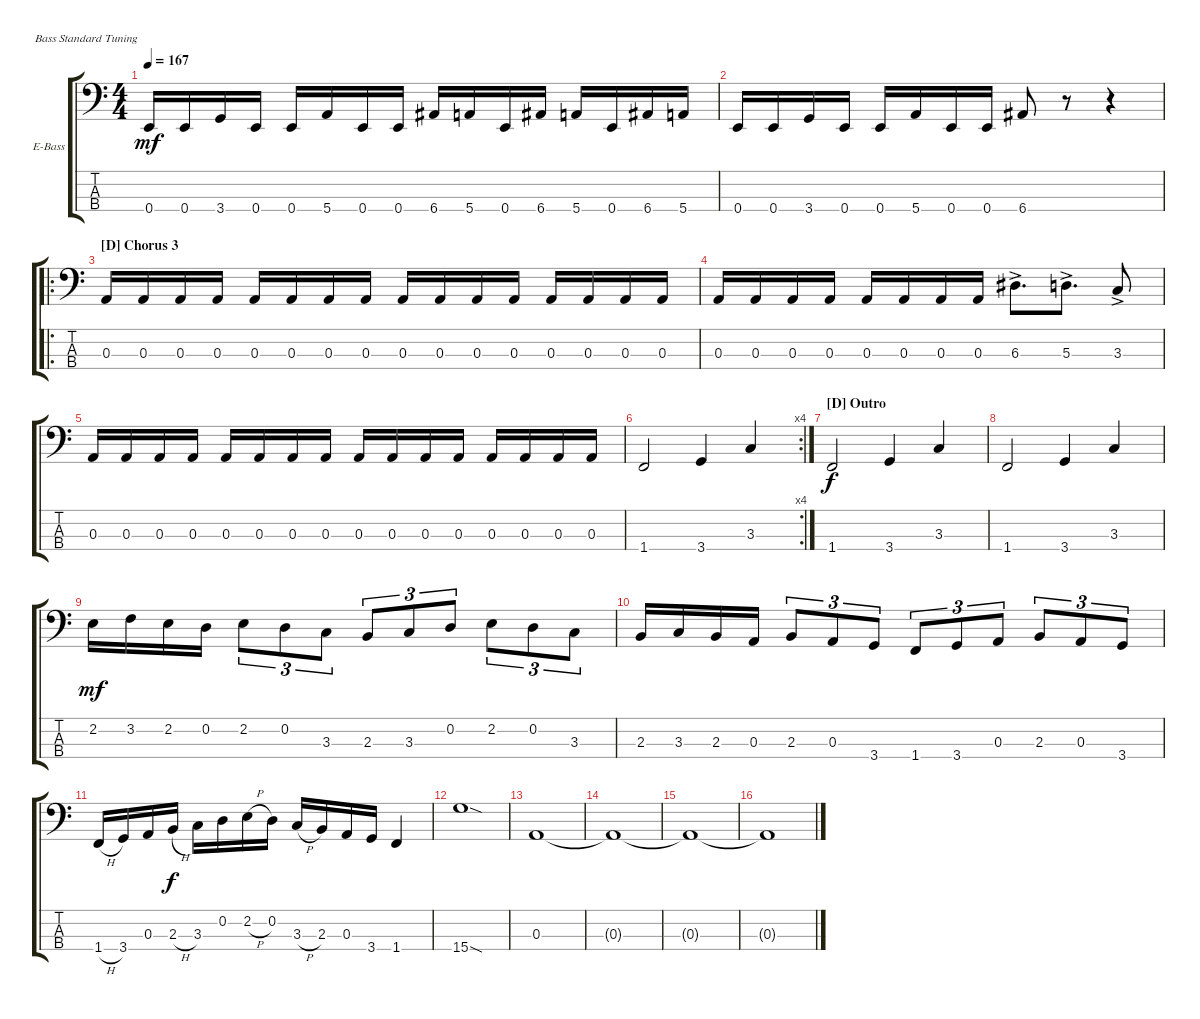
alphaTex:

\defaultSystemsLayout 4
\bracketExtendMode groupsimilarinstruments
\firstSystemTrackNameOrientation horizontal
\otherSystemsTrackNameOrientation horizontal
\track ("Electric Bass" "E-Bass") {instrument electricbassfinger}
\staff {score tabs}
\tuning (G2 D2 A1 E1)
\ts (4 4)
\tempo 167
\clef f4
\ks c
0.4.16{dy mf} 0.4.16 3.4.16 0.4.16 0.4.16 5.4.16 0.4.16 0.4.16 6.4.16 5.4.16 0.4.16 6.4.16 5.4.16 0.4.16 6.4.16 5.4.16 |
0.4.16 0.4.16 3.4.16 0.4.16 0.4.16 5.4.16 0.4.16 0.4.16 6.4.8 r.8 r.4 |
\ro
\section ("D" "Chorus 3")
0.3.16 0.3.16 0.3.16 0.3.16 0.3.16 0.3.16 0.3.16 0.3.16 0.3.16 0.3.16 0.3.16 0.3.16 0.3.16 0.3.16 0.3.16 0.3.16 |
0.3.16 0.3.16 0.3.16 0.3.16 0.3.16 0.3.16 0.3.16 0.3.16 6.3{ac}.8{d} 5.3{ac}.8{d} 3.3{ac}.8 |
0.3.16 0.3.16 0.3.16 0.3.16 0.3.16 0.3.16 0.3.16 0.3.16 0.3.16 0.3.16 0.3.16 0.3.16 0.3.16 0.3.16 0.3.16 0.3.16 |
\rc 4
1.4.2 3.4.4 3.3.4 |
\section ("D" "Outro")
1.4.2{dy f} 3.4.4 3.3.4 |
1.4.2 3.4.4 3.3.4 |
2.2.16{dy mf} 3.2.16 2.2.16 0.2.16 2.2.8{tu (3 2)} 0.2.8{tu (3 2)} 3.3.8{tu (3 2)} 2.3.8{tu (3 2)} 3.3.8{tu (3 2)} 0.2.8{tu (3 2)} 2.2.8{tu (3 2)} 0.2.8{tu (3 2)} 3.3.8{tu (3 2)} |
2.3.16 3.3.16 2.3.16 0.3.16 2.3.8{tu (3 2)} 0.3.8{tu (3 2)} 3.4.8{tu (3 2)} 1.4.8{tu (3 2)} 3.4.8{tu (3 2)} 0.3.8{tu (3 2)} 2.3.8{tu (3 2)} 0.3.8{tu (3 2)} 3.4.8{tu (3 2)} |
1.4{h}.16 3.4.16 0.3.16 2.3{h}.16{dy f} 3.3.16 0.2.16 2.2{h}.16 0.2.16 3.3{h}.16 2.3.16 0.3.16 3.4.16 1.4.4 |
15.4{sod}.1 |
0.3.1 |
0.3{t}.1 |
0.3{t}.1 |
0.3{t}.1
